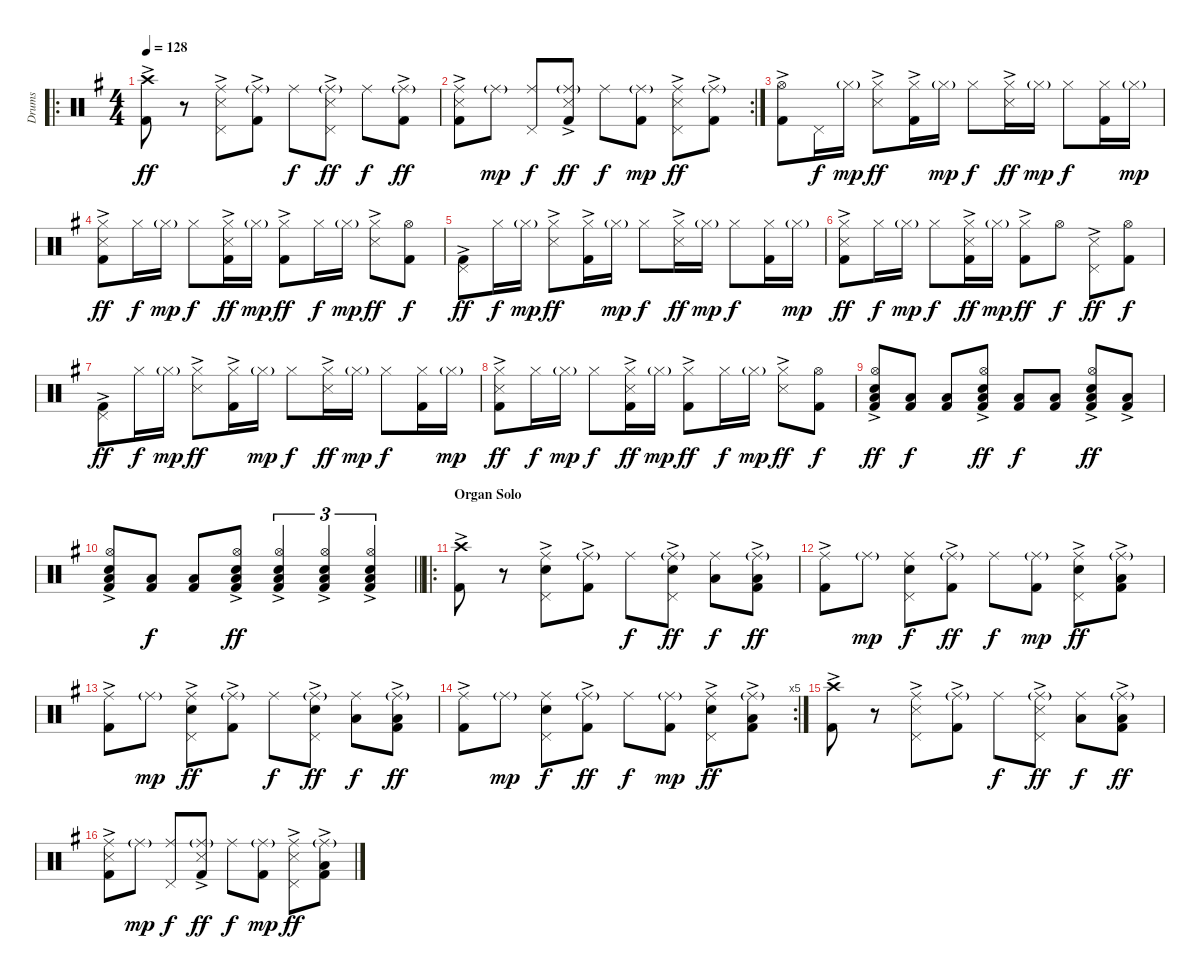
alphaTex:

\track ("Drums" "Drums") {instrument percussion}
\staff {score}
\articulation defaults
\ro
\ts (4 4)
\tempo 128
\clef neutral
\ks g
("Crash high (hit)" "Kick (hit) 2"{ac}).8{dy ff} r.8 ("Ride (middle)" "Pedal Hi-Hat (hit)" "Snare (side stick) 3"{ac}).8 ("Ride (middle)"{g} "Kick (hit) 2"{ac}).8 "Ride (middle)".8{dy f} ("Ride (middle)"{g} "Pedal Hi-Hat (hit)" "Snare (side stick) 3"{ac}).8{dy ff} "Ride (middle)".8{dy f} ("Ride (middle)"{g} "Kick (hit) 2"{ac}).8{dy ff} |
\rc 2
("Ride (middle)" "Snare (side stick) 3"{ac} "Kick (hit) 2"{ac}).8 "Ride (middle)"{g}.8{dy mp} ("Ride (middle)" "Pedal Hi-Hat (hit)").8{dy f} ("Ride (middle)"{g} "Snare (side stick) 3"{ac} "Kick (hit) 2"{ac}).8{dy ff} "Ride (middle)".8{dy f} ("Ride (middle)"{g} "Kick (hit) 2").8{dy mp} ("Ride (middle)" "Pedal Hi-Hat (hit)" "Snare (side stick) 3"{ac}).8{dy ff} ("Ride (middle)"{g} "Kick (hit) 2"{ac}).8 |
("Hi-Hat (open)" "Kick (hit) 2"{ac}).8 "Pedal Hi-Hat (hit)".16{dy f} "Hi-Hat (closed)"{g}.16{dy mp} ("Hi-Hat (closed)" "Snare (side stick) 3"{ac}).8{dy ff} ("Hi-Hat (closed)" "Kick (hit) 2"{ac}).16 "Hi-Hat (closed)"{g}.16{dy mp} "Hi-Hat (closed)".8{dy f} ("Hi-Hat (closed)" "Snare (side stick) 3"{ac}).16{dy ff} "Hi-Hat (closed)"{g}.16{dy mp} "Hi-Hat (closed)".8{dy f} ("Hi-Hat (closed)" "Kick (hit) 2").16 "Hi-Hat (closed)"{g}.16{dy mp} |
("Hi-Hat (closed)" "Snare (side stick) 3"{ac} "Kick (hit) 2"{ac}).8{dy ff} "Hi-Hat (closed)".16{dy f} "Hi-Hat (closed)"{g}.16{dy mp} "Hi-Hat (closed)".8{dy f} ("Hi-Hat (closed)" "Snare (side stick) 3"{ac} "Kick (hit) 2"{ac}).16{dy ff} "Hi-Hat (closed)"{g}.16{dy mp} ("Hi-Hat (closed)" "Kick (hit) 2"{ac}).8{dy ff} "Hi-Hat (closed)".16{dy f} "Hi-Hat (closed)"{g}.16{dy mp} ("Hi-Hat (closed)" "Snare (side stick) 3"{ac}).8{dy ff} ("Hi-Hat (open)" "Kick (hit) 2").8{dy f} |
("Pedal Hi-Hat (hit)" "Kick (hit) 2"{ac}).8{dy ff} "Hi-Hat (closed)".16{dy f} "Hi-Hat (closed)"{g}.16{dy mp} ("Hi-Hat (closed)" "Snare (side stick) 3"{ac}).8{dy ff} ("Hi-Hat (closed)" "Kick (hit) 2"{ac}).16 "Hi-Hat (closed)"{g}.16{dy mp} "Hi-Hat (closed)".8{dy f} ("Hi-Hat (closed)" "Snare (side stick) 3"{ac}).16{dy ff} "Hi-Hat (closed)"{g}.16{dy mp} "Hi-Hat (closed)".8{dy f} ("Hi-Hat (closed)" "Kick (hit) 2").16 "Hi-Hat (closed)"{g}.16{dy mp} |
("Hi-Hat (closed)" "Snare (side stick) 3"{ac} "Kick (hit) 2"{ac}).8{dy ff} "Hi-Hat (closed)".16{dy f} "Hi-Hat (closed)"{g}.16{dy mp} "Hi-Hat (closed)".8{dy f} ("Hi-Hat (closed)" "Snare (side stick) 3"{ac} "Kick (hit) 2"{ac}).16{dy ff} "Hi-Hat (closed)"{g}.16{dy mp} ("Hi-Hat (closed)" "Kick (hit) 2"{ac}).8{dy ff} "Hi-Hat (open)".8{dy f} ("Pedal Hi-Hat (hit)" "Snare (side stick) 3"{ac}).8{dy ff} ("Hi-Hat (open)" "Kick (hit) 2").8{dy f} |
("Pedal Hi-Hat (hit)" "Kick (hit) 2"{ac}).8{dy ff} "Hi-Hat (closed)".16{dy f} "Hi-Hat (closed)"{g}.16{dy mp} ("Hi-Hat (closed)" "Snare (side stick) 3"{ac}).8{dy ff} ("Hi-Hat (closed)" "Kick (hit) 2"{ac}).16 "Hi-Hat (closed)"{g}.16{dy mp} "Hi-Hat (closed)".8{dy f} ("Hi-Hat (closed)" "Snare (side stick) 3"{ac}).16{dy ff} "Hi-Hat (closed)"{g}.16{dy mp} "Hi-Hat (closed)".8{dy f} ("Hi-Hat (closed)" "Kick (hit) 2").16 "Hi-Hat (closed)"{g}.16{dy mp} |
("Hi-Hat (closed)" "Snare (side stick) 3"{ac} "Kick (hit) 2"{ac}).8{dy ff} "Hi-Hat (closed)".16{dy f} "Hi-Hat (closed)"{g}.16{dy mp} "Hi-Hat (closed)".8{dy f} ("Hi-Hat (closed)" "Snare (side stick) 3"{ac} "Kick (hit) 2"{ac}).16{dy ff} "Hi-Hat (closed)"{g}.16{dy mp} ("Hi-Hat (closed)" "Kick (hit) 2"{ac}).8{dy ff} "Hi-Hat (closed)".16{dy f} "Hi-Hat (closed)"{g}.16{dy mp} ("Hi-Hat (closed)" "Snare (side stick) 3"{ac}).8{dy ff} ("Hi-Hat (open)" "Kick (hit) 2").8{dy f} |
("Hi-Hat (open)" "Snare (hit) 2"{ac} "Low Floor Tom (hit)" "Kick (hit) 2").8{dy ff} ("Low Floor Tom (hit)" "Kick (hit) 2").8{dy f} ("Low Floor Tom (hit)" "Kick (hit) 2").8 ("Hi-Hat (open)" "Snare (hit) 2"{ac} "Low Floor Tom (hit)" "Kick (hit) 2").8{dy ff} ("Low Floor Tom (hit)" "Kick (hit) 2").8{dy f} ("Low Floor Tom (hit)" "Kick (hit) 2").8 ("Hi-Hat (open)" "Snare (hit) 2"{ac} "Low Floor Tom (hit)" "Kick (hit) 2").8{dy ff} ("Low Floor Tom (hit)" "Kick (hit) 2"{ac}).8 |
\barLineRight lightlight
("Hi-Hat (open)" "Snare (hit) 2"{ac} "Low Floor Tom (hit)" "Kick (hit) 2").8 ("Low Floor Tom (hit)" "Kick (hit) 2").8{dy f} ("Low Floor Tom (hit)" "Kick (hit) 2").8 ("Hi-Hat (open)" "Snare (hit) 2"{ac} "Low Floor Tom (hit)" "Kick (hit) 2").8{dy ff} ("Hi-Hat (open)" "Snare (hit) 2"{ac} "Low Floor Tom (hit)" "Kick (hit) 2").4{tu (3 2)} ("Hi-Hat (open)" "Snare (hit) 2"{ac} "Low Floor Tom (hit)" "Kick (hit) 2").4{tu (3 2)} ("Hi-Hat (open)" "Snare (hit) 2"{ac} "Low Floor Tom (hit)" "Kick (hit) 2").4{tu (3 2)} |
\ro
\section ("" "Organ Solo")
("Crash high (hit)" "Kick (hit) 2"{ac}).8 r.8 ("Ride (middle)" "Pedal Hi-Hat (hit)" "Snare (hit) 2"{ac}).8 ("Ride (middle)"{g} "Kick (hit) 2"{ac}).8 "Ride (middle)".8{dy f} ("Ride (middle)"{g} "Pedal Hi-Hat (hit)" "Snare (hit) 2"{ac}).8{dy ff} ("Ride (middle)" "Low Tom (hit)").8{dy f} ("Ride (middle)"{g} "Low Floor Tom (hit)" "Kick (hit) 2"{ac}).8{dy ff} |
("Ride (middle)" "Kick (hit) 2"{ac}).8 "Ride (middle)"{g}.8{dy mp} ("Ride (middle)" "Pedal Hi-Hat (hit)" "Snare (hit) 2").8{dy f} ("Ride (middle)"{g} "Kick (hit) 2"{ac}).8{dy ff} "Ride (middle)".8{dy f} ("Ride (middle)"{g} "Kick (hit) 2").8{dy mp} ("Ride (middle)" "Pedal Hi-Hat (hit)" "Snare (hit) 2"{ac}).8{dy ff} ("Ride (middle)"{g} "Low Floor Tom (hit)" "Kick (hit) 2"{ac}).8 |
("Ride (middle)" "Kick (hit) 2"{ac}).8 "Ride (middle)"{g}.8{dy mp} ("Ride (middle)" "Pedal Hi-Hat (hit)" "Snare (hit) 2"{ac}).8{dy ff} ("Ride (middle)"{g} "Kick (hit) 2"{ac}).8 "Ride (middle)".8{dy f} ("Ride (middle)"{g} "Pedal Hi-Hat (hit)" "Snare (hit) 2"{ac}).8{dy ff} ("Ride (middle)" "Low Tom (hit)").8{dy f} ("Ride (middle)"{g} "Low Floor Tom (hit)" "Kick (hit) 2"{ac}).8{dy ff} |
\rc 5
("Ride (middle)" "Kick (hit) 2"{ac}).8 "Ride (middle)"{g}.8{dy mp} ("Ride (middle)" "Pedal Hi-Hat (hit)" "Snare (hit) 2").8{dy f} ("Ride (middle)"{g} "Kick (hit) 2"{ac}).8{dy ff} "Ride (middle)".8{dy f} ("Ride (middle)"{g} "Kick (hit) 2").8{dy mp} ("Ride (middle)" "Pedal Hi-Hat (hit)" "Snare (hit) 2"{ac}).8{dy ff} ("Ride (middle)"{g} "Low Floor Tom (hit)" "Kick (hit) 2"{ac}).8 |
("Crash high (hit)" "Kick (hit) 2"{ac}).8 r.8 ("Ride (middle)" "Pedal Hi-Hat (hit)" "Snare (side stick) 3"{ac}).8 ("Ride (middle)"{g} "Kick (hit) 2"{ac}).8 "Ride (middle)".8{dy f} ("Ride (middle)"{g} "Pedal Hi-Hat (hit)" "Snare (side stick) 3"{ac}).8{dy ff} ("Ride (middle)" "Low Tom (hit)").8{dy f} ("Ride (middle)"{g} "Low Floor Tom (hit)" "Kick (hit) 2"{ac}).8{dy ff} |
("Ride (middle)" "Snare (side stick) 3"{ac} "Kick (hit) 2"{ac}).8 "Ride (middle)"{g}.8{dy mp} ("Ride (middle)" "Pedal Hi-Hat (hit)").8{dy f} ("Ride (middle)"{g} "Snare (side stick) 3"{ac} "Kick (hit) 2"{ac}).8{dy ff} "Ride (middle)".8{dy f} ("Ride (middle)"{g} "Kick (hit) 2").8{dy mp} ("Ride (middle)" "Pedal Hi-Hat (hit)" "Snare (side stick) 3"{ac}).8{dy ff} ("Ride (middle)"{g} "Low Floor Tom (hit)" "Kick (hit) 2"{ac}).8
